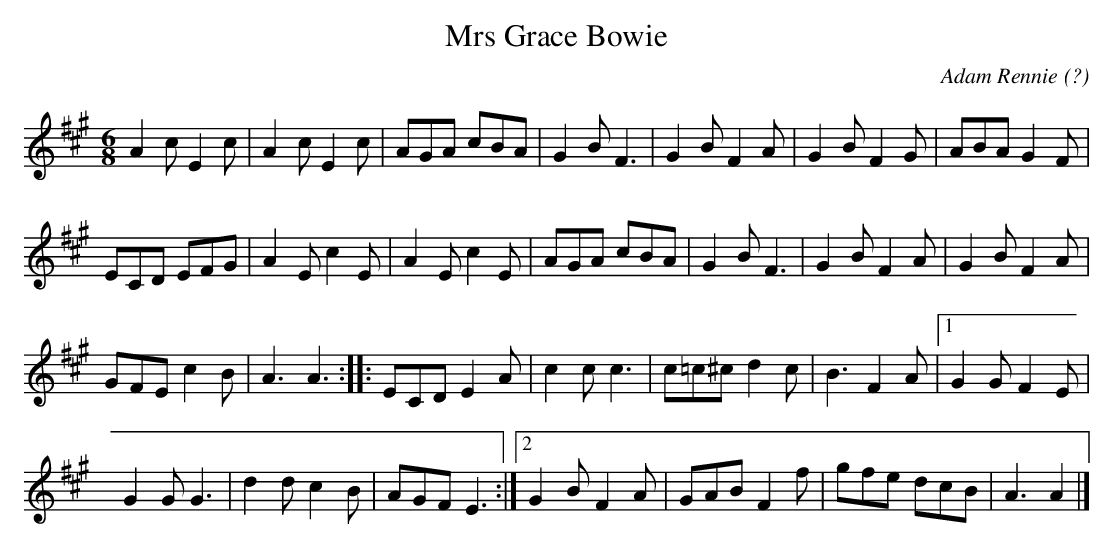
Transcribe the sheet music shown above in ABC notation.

X:1
T:Mrs Grace Bowie
C:Adam Rennie (?)
M:6/8
L:1/8
K:A
A2 c E2 c|A2 c E2 c|AGA cBA|G2 B F3|G2 B F2 A|G2 B F2 G|ABA G2 F|
ECD EFG|A2 E c2 E|A2 E c2 E|AGA cBA|G2 B F3|G2 B F2 A|G2 B F2 A|
GFE c2 B|A3 A3::ECD E2 A|c2 c c3|c=c^c d2 c|B3 F2 A|1 G2 G F2 E|
G2 G G3|d2 d c2 B|AGF E3:|2 G2 B F2 A|GAB F2 f|gfe dcB|A3 A2|]
